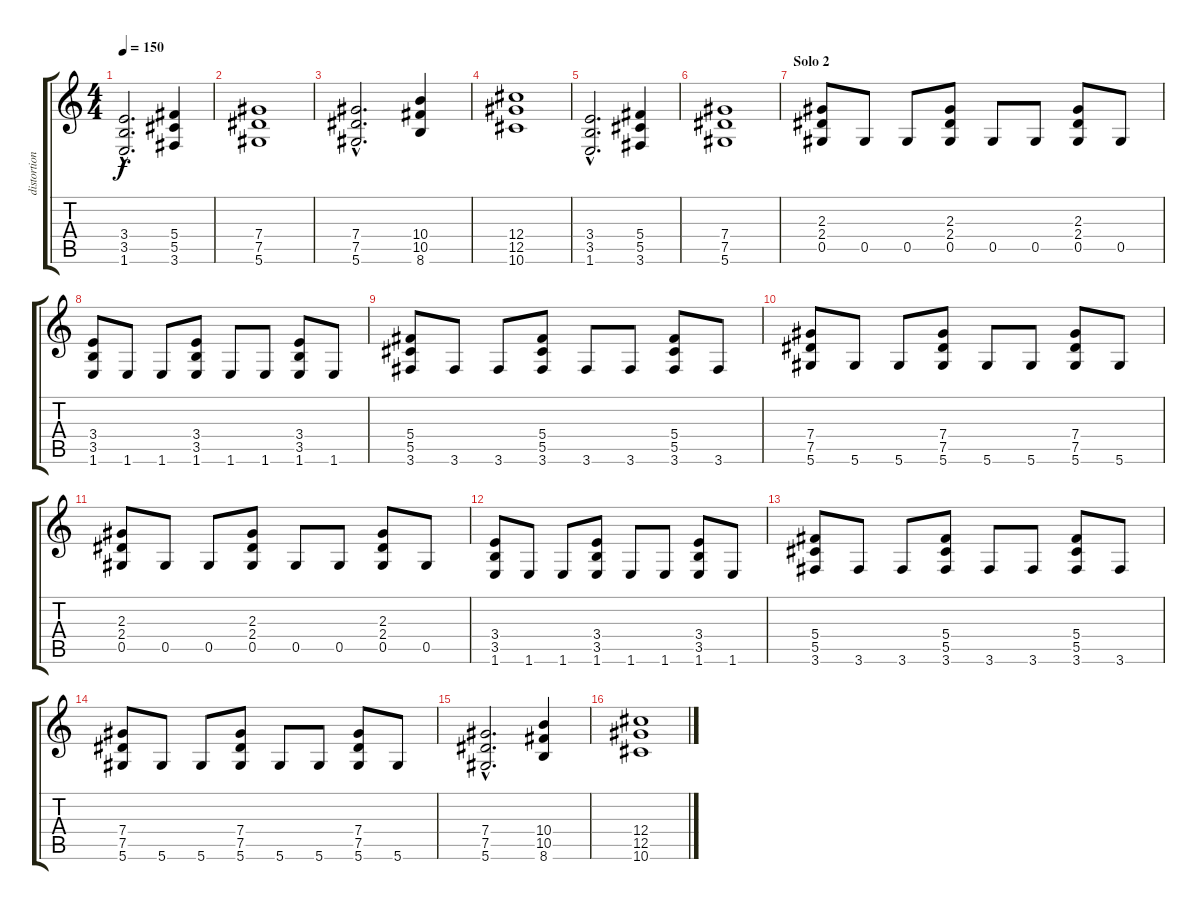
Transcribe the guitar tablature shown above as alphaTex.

\track ("distortion guitar 2" "distortion") {instrument distortionguitar}
\staff {score tabs}
\tuning (Eb4 Bb3 Gb3 Db3 Ab2 Eb2) {hide}
\ts (4 4)
\tempo 150
\clef g2
\ks c
(3.4{hac} 3.5{hac} 1.6{hac}).2{d dy f} (5.4 5.5 3.6).4 |
(7.4 7.5 5.6).1 |
(7.4{hac} 7.5{hac} 5.6{hac}).2{d} (10.4 10.5 8.6).4 |
(12.4 12.5 10.6).1 |
(3.4{hac} 3.5{hac} 1.6{hac}).2{d} (5.4 5.5 3.6).4 |
(7.4 7.5 5.6).1 |
\section ("" "Solo 2")
(2.3 2.4 0.5).8 0.5.8 0.5.8 (2.3 2.4 0.5).8 0.5.8 0.5.8 (2.3 2.4 0.5).8 0.5.8 |
(3.4 3.5 1.6).8 1.6.8 1.6.8 (3.4 3.5 1.6).8 1.6.8 1.6.8 (3.4 3.5 1.6).8 1.6.8 |
(5.4 5.5 3.6).8 3.6.8 3.6.8 (5.4 5.5 3.6).8 3.6.8 3.6.8 (5.4 5.5 3.6).8 3.6.8 |
(7.4 7.5 5.6).8 5.6.8 5.6.8 (7.4 7.5 5.6).8 5.6.8 5.6.8 (7.4 7.5 5.6).8 5.6.8 |
(2.3 2.4 0.5).8 0.5.8 0.5.8 (2.3 2.4 0.5).8 0.5.8 0.5.8 (2.3 2.4 0.5).8 0.5.8 |
(3.4 3.5 1.6).8 1.6.8 1.6.8 (3.4 3.5 1.6).8 1.6.8 1.6.8 (3.4 3.5 1.6).8 1.6.8 |
(5.4 5.5 3.6).8 3.6.8 3.6.8 (5.4 5.5 3.6).8 3.6.8 3.6.8 (5.4 5.5 3.6).8 3.6.8 |
(7.4 7.5 5.6).8 5.6.8 5.6.8 (7.4 7.5 5.6).8 5.6.8 5.6.8 (7.4 7.5 5.6).8 5.6.8 |
(7.4{hac} 7.5{hac} 5.6{hac}).2{d} (10.4 10.5 8.6).4 |
(12.4 12.5 10.6).1
